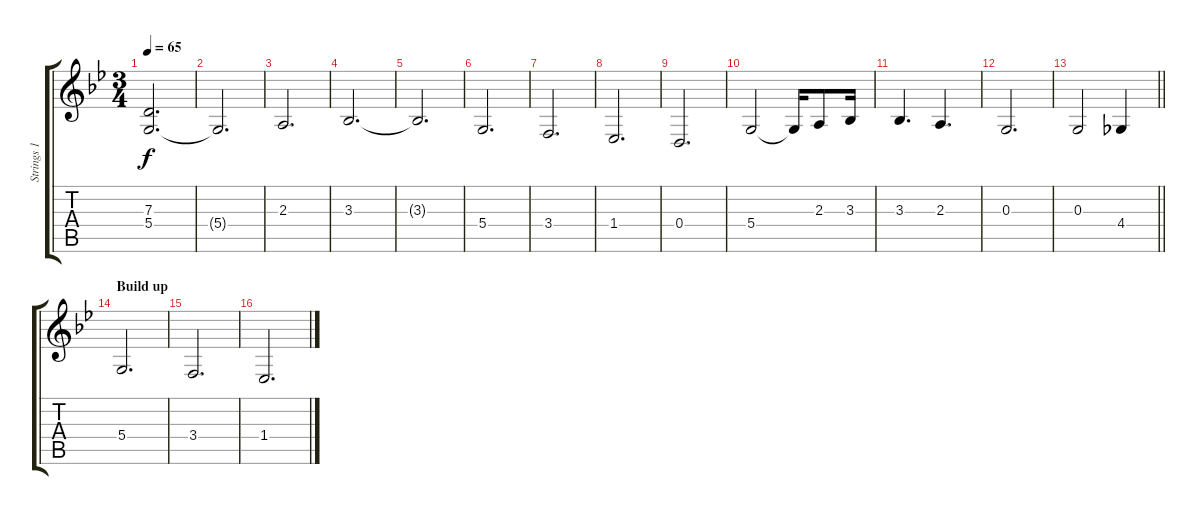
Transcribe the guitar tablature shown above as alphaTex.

\track ("Strings 1" "Strings 1") {instrument stringensemble1}
\staff {score tabs}
\tuning (E4 B3 G3 D3 A2 D2) {hide}
\ts (3 4)
\tempo 65
\clef g2
\ks bb
(7.3 5.4{t}).2{d dy f} |
5.4{t}.2{d} |
2.3.2{d} |
3.3.2{d} |
3.3{t}.2{d} |
5.4.2{d} |
3.4.2{d} |
1.4.2{d} |
0.4.2{d} |
5.4.2 5.4{t}.16 2.3.8 3.3.16 |
3.3.4{d} 2.3.4{d} |
0.3.2{d} |
\barLineRight lightlight
0.3.2 4.4.4 |
\section ("" "Build up")
5.4.2{d} |
3.4.2{d} |
1.4.2{d}
